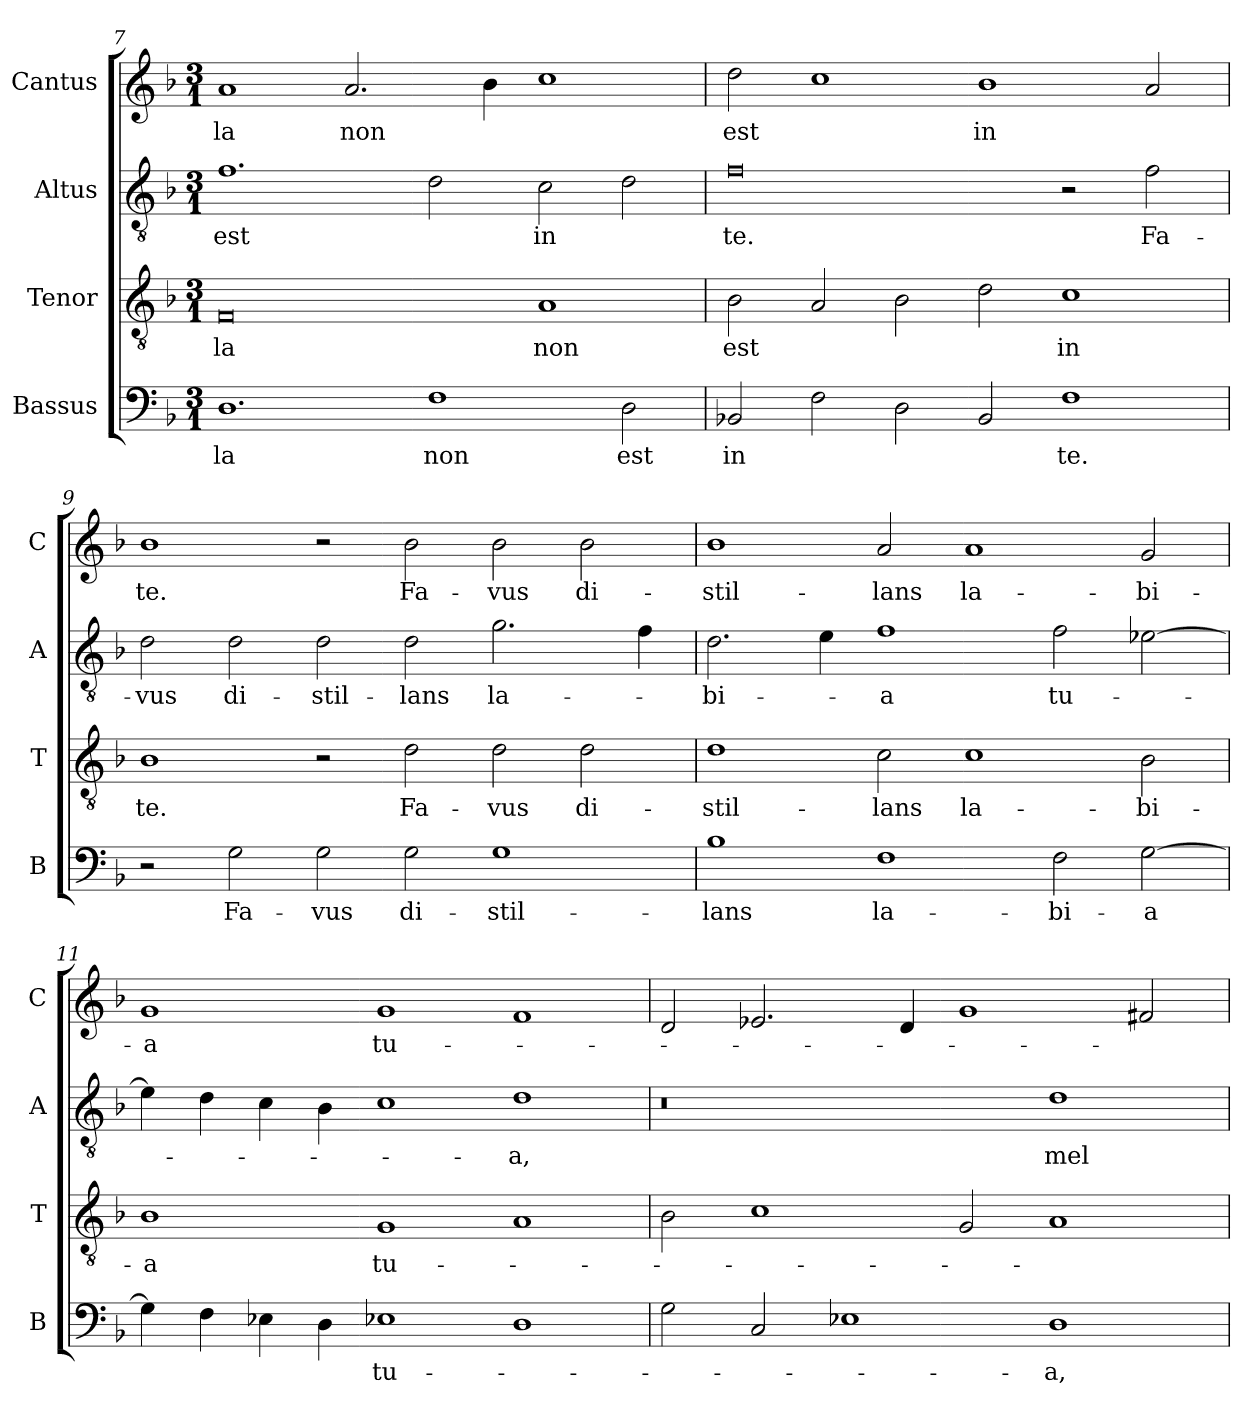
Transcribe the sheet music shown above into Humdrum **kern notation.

**kern	**text	**kern	**text	**kern	**text	**kern	**text
*part4	*part4	*part3	*part3	*part2	*part2	*part1	*part1
*staff4	*staff4	*staff3	*staff3	*staff2	*staff2	*staff1	*staff1
*I"Bassus	*	*I"Tenor	*	*I"Altus	*	*I"Cantus	*
*I'B	*	*I'T	*	*I'A	*	*I'C	*
*clefF4	*	*clefGv2	*	*clefGv2	*	*clefG2	*
*k[b-]	*	*k[b-]	*	*k[b-]	*	*k[b-]	*
*M3/1	*	*M3/1	*	*M3/1	*	*M3/1	*
=7	=7	=7	=7	=7	=7	=7	=7
!	!LO:LY:i	!	!LO:LY:i	!	!	!	!
1.D	-la	0F	-la	1.f	est	1a	-la
.	.	.	.	.	.	2.a	non
1F	non	.	.	2d	.	.	.
.	.	.	.	.	.	4b-	.
.	.	1A	non	2c	in	1cc	.
2D	est	.	.	2d	.	.	.
!!LO:LB:g=z
=8	=8	=8	=8	=8	=8	=8	=8
2BB-X	in	2B-	est	0f	te.	2dd	est
2F	.	2A	.	.	.	1cc	.
2D	.	2B-	.	.	.	.	.
2BB-	.	2d	.	.	.	1b-	in
1F	te.	1c	in	2r	.	.	.
.	.	.	.	2f	Fa-	2a	.
=9	=9	=9	=9	=9	=9	=9	=9
2r	.	1B-	te.	2d	-vus	1b-	te.
2G	Fa-	.	.	2d	di-	.	.
2G	-vus	2r	.	2d	-stil-	2r	.
2G	di-	2d	Fa-	2d	-lans	2b-	Fa-
1G	-stil-	2d	-vus	2.g	la-	2b-	-vus
.	.	2d	di-	.	.	2b-	di-
.	.	.	.	4f	.	.	.
!!LO:LB:g=z
=10	=10	=10	=10	=10	=10	=10	=10
1B-	-lans	1d	-stil-	2.d	-bi-	1b-	-stil-
.	.	.	.	4e	.	.	.
1F	la-	2c	-lans	1f	-a	2a	-lans
.	.	1c	la-	.	.	1a	la-
2F	-bi-	.	.	2f	tu-	.	.
[2G	-a	2B-	-bi-	[2e-X	.	2g	-bi-
=11	=11	=11	=11	=11	=11	=11	=11
4G]	.	1B-	-a	4e-]	.	1g	-a
4F	.	.	.	4d	.	.	.
4E-X	.	.	.	4c	.	.	.
4D	.	.	.	4B-	.	.	.
1E-X	tu-	1G	tu-	1c	.	1g	tu-
1D	.	1A	.	1d	-a,	1f	.
!!LO:LB:g=z
=12	=12	=12	=12	=12	=12	=12	=12
2G	.	2B-	.	0r	.	2d	.
2C	.	1c	.	.	.	2.e-X	.
1E-X	.	.	.	.	.	.	.
.	.	.	.	.	.	4d	.
.	.	2G	.	.	.	1g	.
1D	-a,	1A	.	1d	mel	.	.
.	.	.	.	.	.	2f#X	.
=	=	=	=	=	=	=	=
*-	*-	*-	*-	*-	*-	*-	*-
